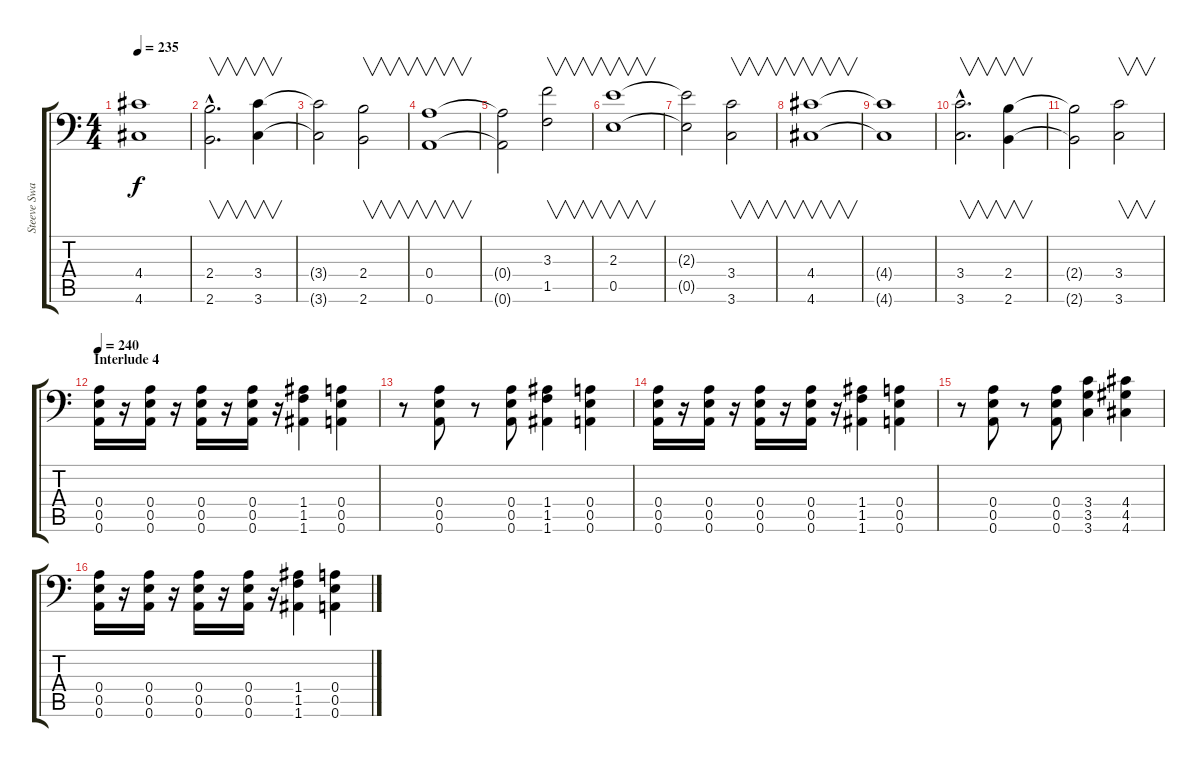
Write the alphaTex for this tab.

\track ("Steeve Swanson - Overdub/Solo" "Steeve Swa") {instrument overdrivenguitar}
\staff {score tabs}
\tuning (B3 Gb3 D3 A2 E2 A1) {hide}
\ts (4 4)
\tempo 235
\clef f4
\ks c
(4.4{t} 4.6{t}).1{dy f} |
(2.4{hac} 2.6{hac}).2{v d} (3.4 3.6).4{v} |
(3.4{t} 3.6{t}).2 (2.4 2.6).2{v} |
(0.4 0.6).1{v} |
(0.4{t} 0.6{t}).2 (3.3 1.5).2{v} |
(2.3 0.5).1{v} |
(2.3{t} 0.5{t}).2 (3.4 3.6).2{v} |
(4.4 4.6).1{v} |
(4.4{t} 4.6{t}).1 |
(3.4{hac} 3.6{hac}).2{v d} (2.4 2.6).4{v} |
(2.4{t} 2.6{t}).2 (3.4 3.6).2{v} |
\section ("" "Interlude 4")
\tempo 240
(0.4 0.5 0.6).16{volume 12 balance 12 instrument overdrivenguitar} r.16 (0.4 0.5 0.6).16 r.16 (0.4 0.5 0.6).16 r.16 (0.4 0.5 0.6).16 r.16 (1.4 1.5 1.6).4 (0.4 0.5 0.6).4 |
r.8 (0.4 0.5 0.6).8 r.8 (0.4 0.5 0.6).8 (1.4 1.5 1.6).4 (0.4 0.5 0.6).4 |
(0.4 0.5 0.6).16 r.16 (0.4 0.5 0.6).16 r.16 (0.4 0.5 0.6).16 r.16 (0.4 0.5 0.6).16 r.16 (1.4 1.5 1.6).4 (0.4 0.5 0.6).4 |
r.8 (0.4 0.5 0.6).8 r.8 (0.4 0.5 0.6).8 (3.4 3.5 3.6).4 (4.4 4.5 4.6).4 |
(0.4 0.5 0.6).16 r.16 (0.4 0.5 0.6).16 r.16 (0.4 0.5 0.6).16 r.16 (0.4 0.5 0.6).16 r.16 (1.4 1.5 1.6).4 (0.4 0.5 0.6).4
